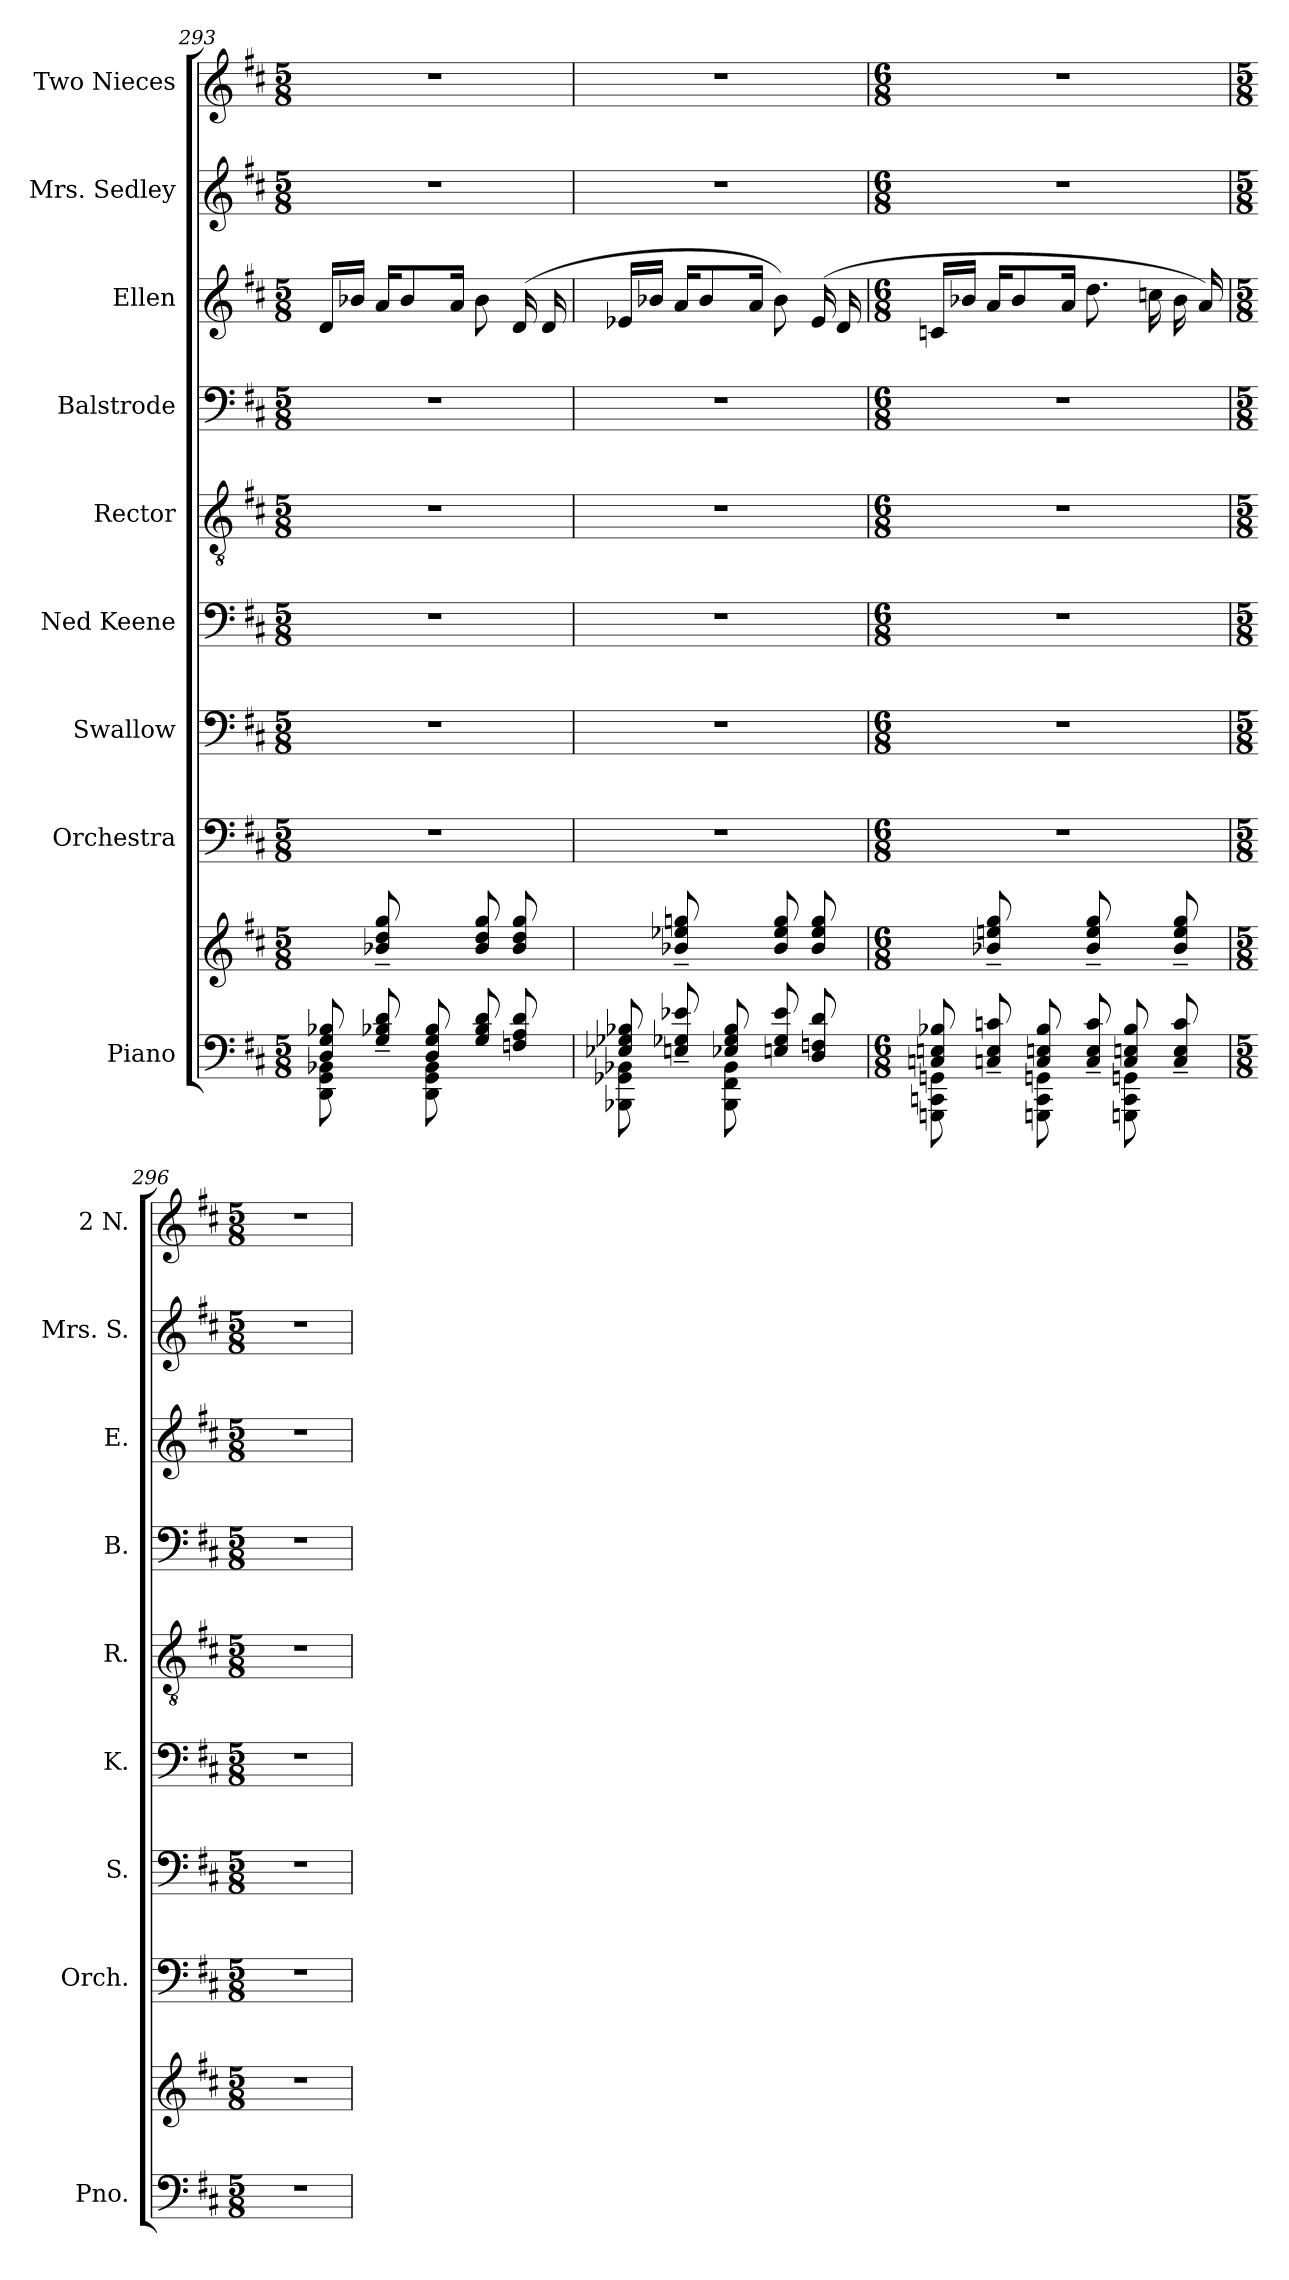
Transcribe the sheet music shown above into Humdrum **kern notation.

**kern	**kern	**kern	**kern	**kern	**kern	**kern	**kern	**kern	**kern
*part9	*part9	*part8	*part7	*part6	*part5	*part4	*part3	*part2	*part1
*staff10	*staff9	*staff8	*staff7	*staff6	*staff5	*staff4	*staff3	*staff2	*staff1
*I"Piano	*	*I"Orchestra	*I"Swallow	*I"Ned Keene	*I"Rector	*I"Balstrode	*I"Ellen	*I"Mrs. Sedley	*I"Two Nieces
*I'Pno.	*	*I'Orch.	*I'S.	*I'K.	*I'R.	*I'B.	*I'E.	*I'Mrs. S.	*I'2 N.
!!LO:PB:g=z
*clefF4	*clefG2	*clefF4	*clefF4	*clefF4	*clefGv2	*clefF4	*clefG2	*clefG2	*clefG2
*k[f#c#]	*k[f#c#]	*k[f#c#]	*k[f#c#]	*k[f#c#]	*k[f#c#]	*k[f#c#]	*k[f#c#]	*k[f#c#]	*k[f#c#]
*M5/8	*M5/8	*M5/8	*M5/8	*M5/8	*M5/8	*M5/8	*M5/8	*M5/8	*M5/8
=293	=293	=293	=293	=293	=293	=293	=293	=293	=293
*^	*	*	*	*	*	*	*	*	*
*	*^	*	*	*	*	*	*	*	*	*
8ryy	8D/ 8G/ 8B-X/	8DD\ 8GG\ 8BB-X\	8ryy	8%5r	8%5r	8%5r	8%5r	8%5r	16d/LL	8%5r	8%5r
.	.	.	.	.	.	.	.	.	16b-X/JJ	.	.
8G/~ 8B-X/~ 8d/~	8ryy	8ryy	8b-X/~ 8dd/~ 8gg/~	.	.	.	.	.	16a/KL	.	.
.	.	.	.	.	.	.	.	.	8b-/	.	.
8ryy	8D/ 8G/ 8B-/	8DD\ 8GG\ 8BB-\	8ryy	.	.	.	.	.	.	.	.
.	.	.	.	.	.	.	.	.	16a/Jk	.	.
8G/ 8B-/ 8d/	8ryy	4ryy	8b-/ 8dd/ 8gg/	.	.	.	.	.	8b-\	.	.
8Fn/ 8A/ 8d/	8ryy	.	8b-/ 8dd/ 8gg/	.	.	.	.	.	(<16d/	.	.
.	.	.	.	.	.	.	.	.	16d/	.	.
=294	=294	=294	=294	=294	=294	=294	=294	=294	=294	=294	=294
8ryy	8E-X/ 8G-X/ 8B-X/	8BBB-X\ 8GG-X\ 8BB-X\	8ryy	8%5r	8%5r	8%5r	8%5r	8%5r	16e-X/LL	8%5r	8%5r
.	.	.	.	.	.	.	.	.	16b-X/JJ	.	.
8E/~ 8G-X/~ 8e-X/~	8ryy	8ryy	8b-X/~ 8ee-X/~ 8ggn/~	.	.	.	.	.	16a/KL	.	.
.	.	.	.	.	.	.	.	.	8b-/	.	.
8ryy	8E-/ 8G-/ 8B-/	8BBB-\ 8FF#\ 8BB-\	8ryy	.	.	.	.	.	.	.	.
.	.	.	.	.	.	.	.	.	16a/Jk	.	.
8E/ 8G-/ 8e-/	8ryy	4ryy	8b-/ 8ee-/ 8gg/	.	.	.	.	.	8b-\)	.	.
8D/ 8Fn/ 8d/	8ryy	.	8b-/ 8ee-/ 8gg/	.	.	.	.	.	(>16e-/	.	.
.	.	.	.	.	.	.	.	.	16d/	.	.
!!LO:PB:g=z
=295	=295	=295	=295	=295	=295	=295	=295	=295	=295	=295	=295
*M6/8	*	*	*M6/8	*M6/8	*M6/8	*M6/8	*M6/8	*M6/8	*M6/8	*M6/8	*M6/8
8ryy	8Cn/ 8En/ 8B-X/	8GGGn\ 8CCn\ 8GGn\	8ryy	2.r	2.r	2.r	2.r	2.r	16cn/LL	2.r	2.r
.	.	.	.	.	.	.	.	.	16b-X/JJ	.	.
8Cn/~ 8E/~ 8cn/~	8ryy	8ryy	8b-X/~ 8een/~ 8gg/~	.	.	.	.	.	16a/KL	.	.
.	.	.	.	.	.	.	.	.	8b-/	.	.
8ryy	8C/ 8En/ 8B-/	8GGGn\ 8CC\ 8GGn\	8ryy	.	.	.	.	.	.	.	.
.	.	.	.	.	.	.	.	.	16a/Jk	.	.
8C/~ 8E/~ 8c/~	8ryy	8ryy	8b-/~ 8ee/~ 8gg/~	.	.	.	.	.	8.dd\	.	.
8ryy	8C/ 8En/ 8B-/	8GGGn\ 8CC\ 8GGn\	8ryy	.	.	.	.	.	.	.	.
.	.	.	.	.	.	.	.	.	16ccn\	.	.
8C/~ 8E/~ 8c/~	8ryy	8ryy	8b-/~ 8ee/~ 8gg/~	.	.	.	.	.	16b-\	.	.
.	.	.	.	.	.	.	.	.	16a/)	.	.
*v	*v	*v	*	*	*	*	*	*	*	*	*
=296	=296	=296	=296	=296	=296	=296	=296	=296	=296
*M5/8	*M5/8	*M5/8	*M5/8	*M5/8	*M5/8	*M5/8	*M5/8	*M5/8	*M5/8
8%5r	8%5r	8%5r	8%5r	8%5r	8%5r	8%5r	8%5r	8%5r	8%5r
=	=	=	=	=	=	=	=	=	=
*-	*-	*-	*-	*-	*-	*-	*-	*-	*-
